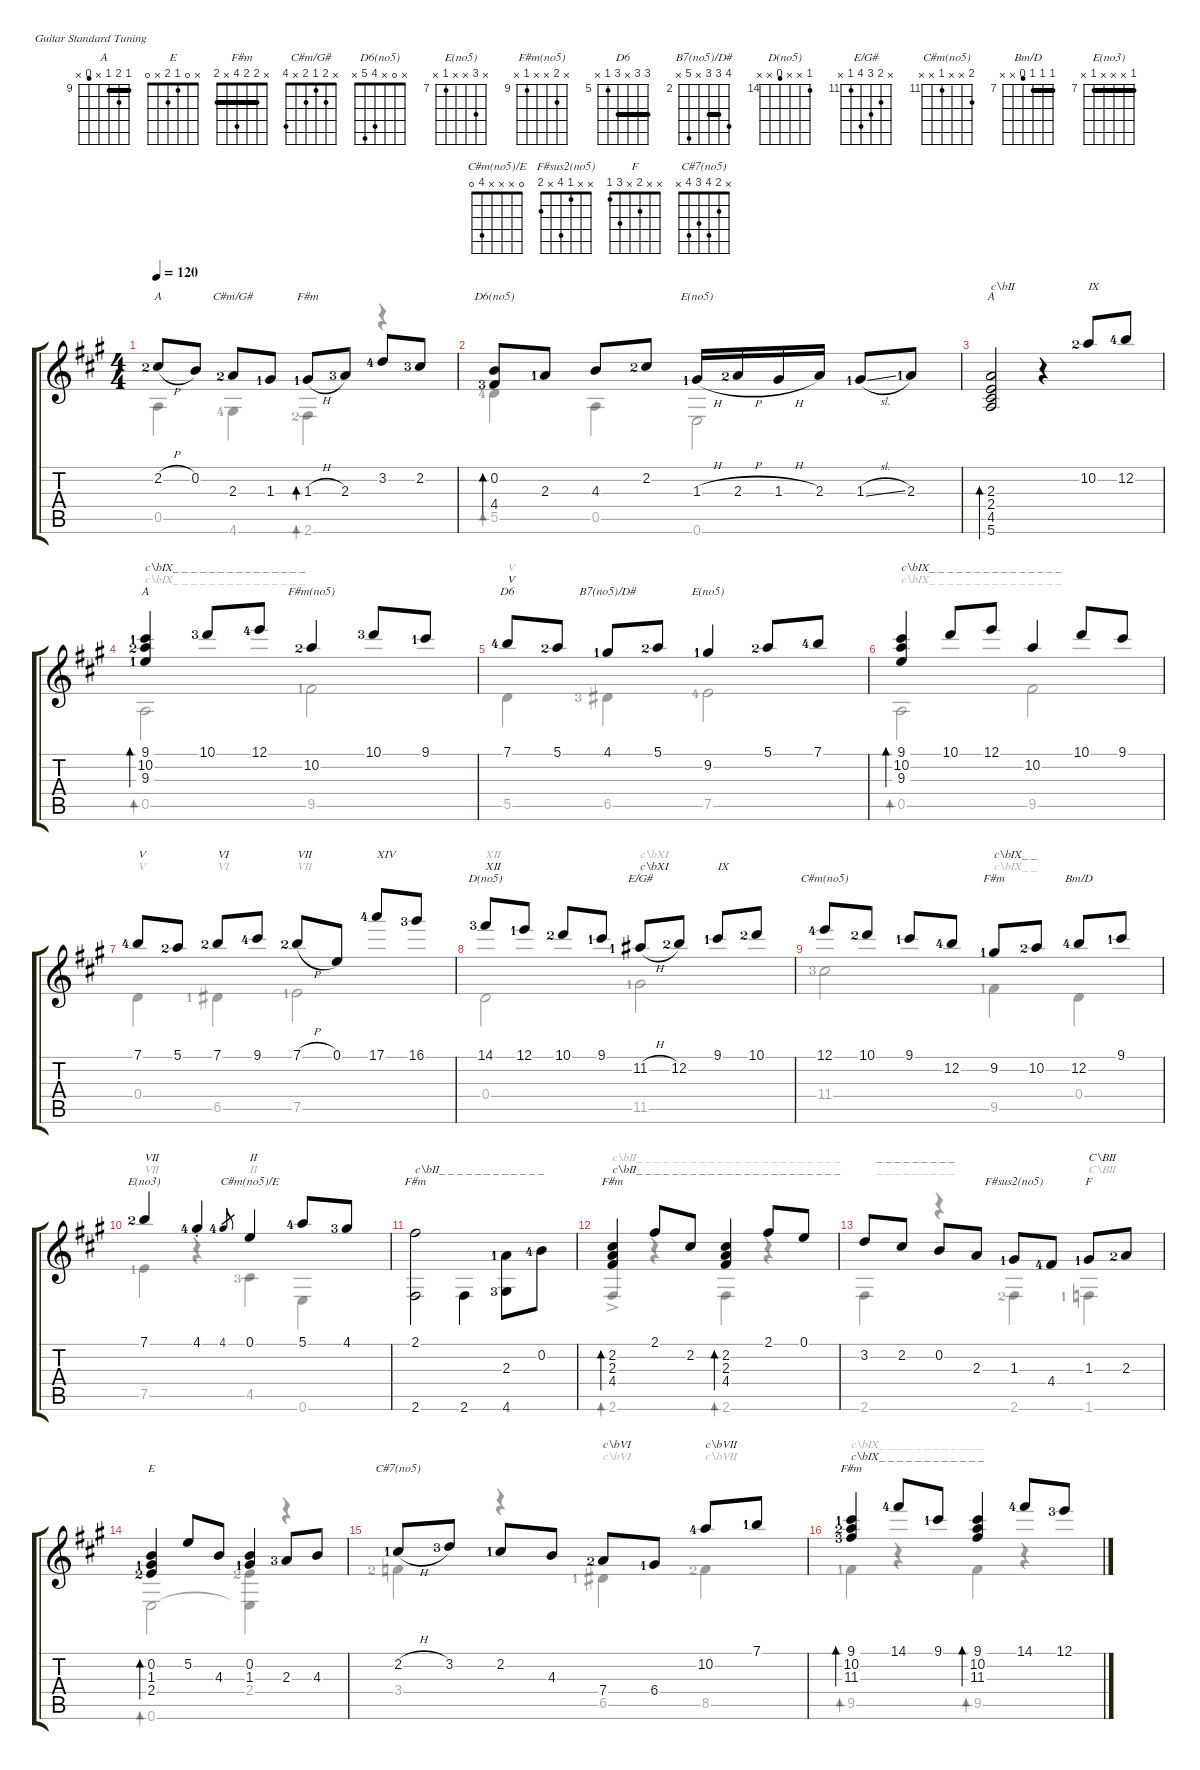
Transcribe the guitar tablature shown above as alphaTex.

\defaultSystemsLayout 4
\hideDynamics
\singleTrackTrackNamePolicy hidden
\multiTrackTrackNamePolicy hidden
\firstSystemTrackNameMode fullname
\firstSystemTrackNameOrientation horizontal
\otherSystemsTrackNameOrientation horizontal
\track ("Nylon Guitar" "N-Gt") {instrument acousticguitarnylon}
\staff {score tabs}
\tuning (E4 B3 G3 D3 A2 E2)
\chord ("A" x 2 2 2 0 x) {barre (2 2)}
\chord ("A" x x 2 2 4 5) {barre 2}
\chord ("E" x 0 1 2 x 0)
\chord ("F#m" 9 10 11 x 9 x) {firstfret 9 barre 9}
\chord ("C#m/G#" x 2 1 2 x 4)
\chord ("F#m" x 2 2 x x 2) {barre (2 2)}
\chord ("D6(no5)" x 0 x 4 5 x)
\chord ("E(no5)" x x 1 x x 0)
\chord ("A" 9 10 9 x 8 x) {firstfret 9 barre 9}
\chord ("F#m(no5)" x 10 x x 9 x) {firstfret 9}
\chord ("D6" 7 7 x 7 5 x) {firstfret 5 barre (7 7)}
\chord ("B7(no5)/D#" 5 4 4 x 6 x) {firstfret 2 barre 4}
\chord ("E(no5)" x 9 x x 7 x) {firstfret 7}
\chord ("D(no5)" 14 x x 13 x x) {firstfret 14}
\chord ("E/G#" x 12 13 14 11 x) {firstfret 11}
\chord ("C#m(no5)" 12 x x 11 x x) {firstfret 11}
\chord ("Bm/D" 7 7 7 6 x x) {firstfret 7 barre (7 7)}
\chord ("E(no3)" 7 x x x 7 x) {firstfret 7 barre 7}
\chord ("C#m(no5)/E" 0 x x x 4 0)
\chord ("F#m" 2 2 2 x x 2) {barre (2 2 2)}
\chord ("F#m" x 2 2 4 x 2) {barre (2 2)}
\chord ("F#sus2(no5)" x x 1 4 x 2)
\chord ("F" x x 2 x 3 1)
\chord ("C#7(no5)" x 2 4 3 4 x)
\voice
\ts (4 4)
\tempo 120
\clef g2
\ks a
2.2{h lf 3}.8{ch "A" dy mf} 0.2.8 2.3{lf 3}.8{ch "C#m/G#"} 1.3{lf 2}.8 1.3{h lf 2}.8{bd 50 ch "F#m"} 2.3{lf 4}.8 3.2{lf 5}.8 2.2{lf 4}.8 |
(4.4{lf 4} 0.2).8{bd 32 ch "D6(no5)"} 2.3{lf 2}.8 4.3.8 2.2{lf 3}.8 1.3{h lf 2}.16{ch "E(no5)"} 2.3{h lf 3}.16 1.3{h}.16 2.3.16 1.3{sl lf 2}.8 2.3{lf 2}.8 |
(5.6 4.5 2.4 2.3).2{bd 36 ch "A" txt "c\\bII"} r.4 10.2{lf 3}.8{txt "IX" beam invert} 12.2{lf 5}.8 |
(9.1{lf 2} 10.2{lf 3} 9.3{lf 2}).4{bd 33 ch "A" txt "c\\bIX_ _ _ _ _ _ _ _ _ _ _ _ _ _ _"} 10.1{lf 4}.8 12.1{lf 5}.8 10.2{lf 3}.4{ch "F#m(no5)"} 10.1{lf 4}.8 9.1{lf 2}.8 |
7.1{lf 5}.8{ch "D6" txt "V"} 5.1{lf 3}.8 4.1{lf 2}.8{ch "B7(no5)/D#"} 5.1{lf 3}.8 9.2{lf 2}.4{ch "E(no5)"} 5.1{lf 3}.8 7.1{lf 5}.8 |
(9.1 10.2 9.3).4{bd 33 txt "c\\bIX_ _ _ _ _ _ _ _ _ _ _ _ _ _ _"} 10.1.8 12.1.8 10.2.4 10.1.8 9.1.8 |
7.1{lf 5}.8{txt "V"} 5.1{lf 3}.8 7.1{lf 3}.8{txt "VI"} 9.1{lf 5}.8 7.1{h lf 3}.8{txt "VII"} 0.1.8 17.1{lf 5}.8{txt "XIV"} 16.1{lf 4}.8 |
14.1{lf 4}.8{ch "D(no5)" txt "XII"} 12.1{lf 2}.8 10.1{lf 3}.8 9.1{lf 2}.8 11.2{h lf 2}.8{ch "E/G#" txt "c\\bXI"} 12.2{lf 3}.8 9.1{lf 2}.8{txt "IX"} 10.1{lf 3}.8 |
12.1{lf 5}.8{ch "C#m(no5)"} 10.1{lf 3}.8 9.1{lf 2}.8 12.2{lf 5}.8 9.2{lf 2}.8{ch "F#m" txt "c\\bIX_ _"} 10.2{lf 3}.8 12.2{lf 5}.8{ch "Bm/D"} 9.1{lf 2}.8 |
7.1{lf 3}.4{ch "E(no3)" txt "VII"} 4.1{st lf 5}.4 4.1{lf 5}.8{gr} 0.1.4{ch "C#m(no5)/E" txt "II"} 5.1{lf 5}.8 4.1{lf 4}.8 |
(2.1 2.6).2{ch "F#m" txt "c\\bII_ _ _ _ _ _ _ _ _ _ _ _ " beam invert} 2.6.4 (2.3{lf 2} 4.6{lf 4}).8{beam invert} 0.2{lf 5}.8 |
(2.2 2.3 4.4).4{bd 31 ch "F#m" txt "c\\bII_ _ _ _ _ _ _ _ _ _ _ _ _ _ _ _ _ _ _ _ _ _ _"} 2.1.8 2.2.8 (2.2 2.3 4.4).4{bd 30} 2.1.8 0.1.8 |
3.2.8{txt "    _ _ _ _ _ _ _ _ _ "} 2.2.8 0.2.8 2.3.8 1.3{lf 2}.8{ch "F#sus2(no5)"} 4.4{lf 5}.8 1.3{lf 2}.8{ch "F" txt "C\\BII"} 2.3{lf 3}.8 |
(1.3{lf 2} 2.4{lf 3} 0.2).4{bd 30 ch "E"} 5.2.8 4.3.8 (1.3{lf 2} 0.2).4 2.3{lf 4}.8 4.3.8 |
2.2{h lf 2}.8{ch "C#7(no5)"} 3.2{lf 4}.8 2.2{lf 2}.8 4.3.8 7.4{lf 3}.8{txt "c\\bVI"} 6.4{lf 2}.8 10.2{lf 5}.8{txt "c\\bVII"} 7.1{lf 2}.8 |
(9.1{lf 2} 10.2{lf 3} 11.3{lf 4}).4{bd 30 ch "F#m" txt "c\\bIX_ _ _ _ _ _ _ _ _ _ _ _ "} 14.1{lf 5}.8 9.1{lf 2}.8 (9.1 10.2 11.3).4{bd 30} 14.1{lf 5}.8 12.1{lf 4}.8
\voice
\clef g2
\ottava regular
\simile none
\ks a
0.5.4{dy mf} 4.6{lf 5}.4 2.6{lf 3}.4{bd 0} r.4 |
5.5{lf 5}.4{bd 32} 0.5.4 0.6.2 |
|
0.5.2{bd 33 txt "c\\bIX_ _ _ _ _ _ _ _ _ _ _ _ _ _ _"} 9.5{lf 2}.2 |
5.5.4{txt "V"} 6.5{lf 4}.4 7.5{lf 5}.2 |
0.5.2{bd 33 txt "c\\bIX_ _ _ _ _ _ _ _ _ _ _ _ _ _ _"} 9.5.2 |
0.4.4{txt "V"} 6.5{lf 2}.4{txt "VI"} 7.5{lf 2}.2{txt "VII"} |
0.4.2{txt "XII"} 11.5{lf 2}.2{txt "c\\bXI"} |
11.4{lf 4}.2 9.5{lf 2}.4{txt "c\\bIX_ _"} 0.4.4 |
7.5{lf 2}.4{txt "VII"} r.4 4.5{lf 4}.4{txt "II"} 0.6.4 |
|
2.6{ac}.4{bd 31 txt "c\\bII_ _ _ _ _ _ _ _ _ _ _ _ _ _ _ _ _ _ _ _ _ _ _" beam invert} r.4 2.6.4{bd 30} r.4 |
2.6.4{txt "    _ _ _ _ _ _ _ _ _ "} r.4 2.6{lf 3}.4 1.6{lf 2}.4{txt "C\\BII"} |
0.6.2{bd 30} (2.4{lf 3} 0.6{t}).4 r.4 |
3.4{lf 3}.4 r.4 6.5{lf 2}.4{txt "c\\bVI"} 8.5{lf 3}.4{txt "c\\bVII"} |
9.5{lf 2}.4{bd 30 txt "c\\bIX_ _ _ _ _ _ _ _ _ _ _ _ "} r.4 9.5.4{bd 30} r.4
